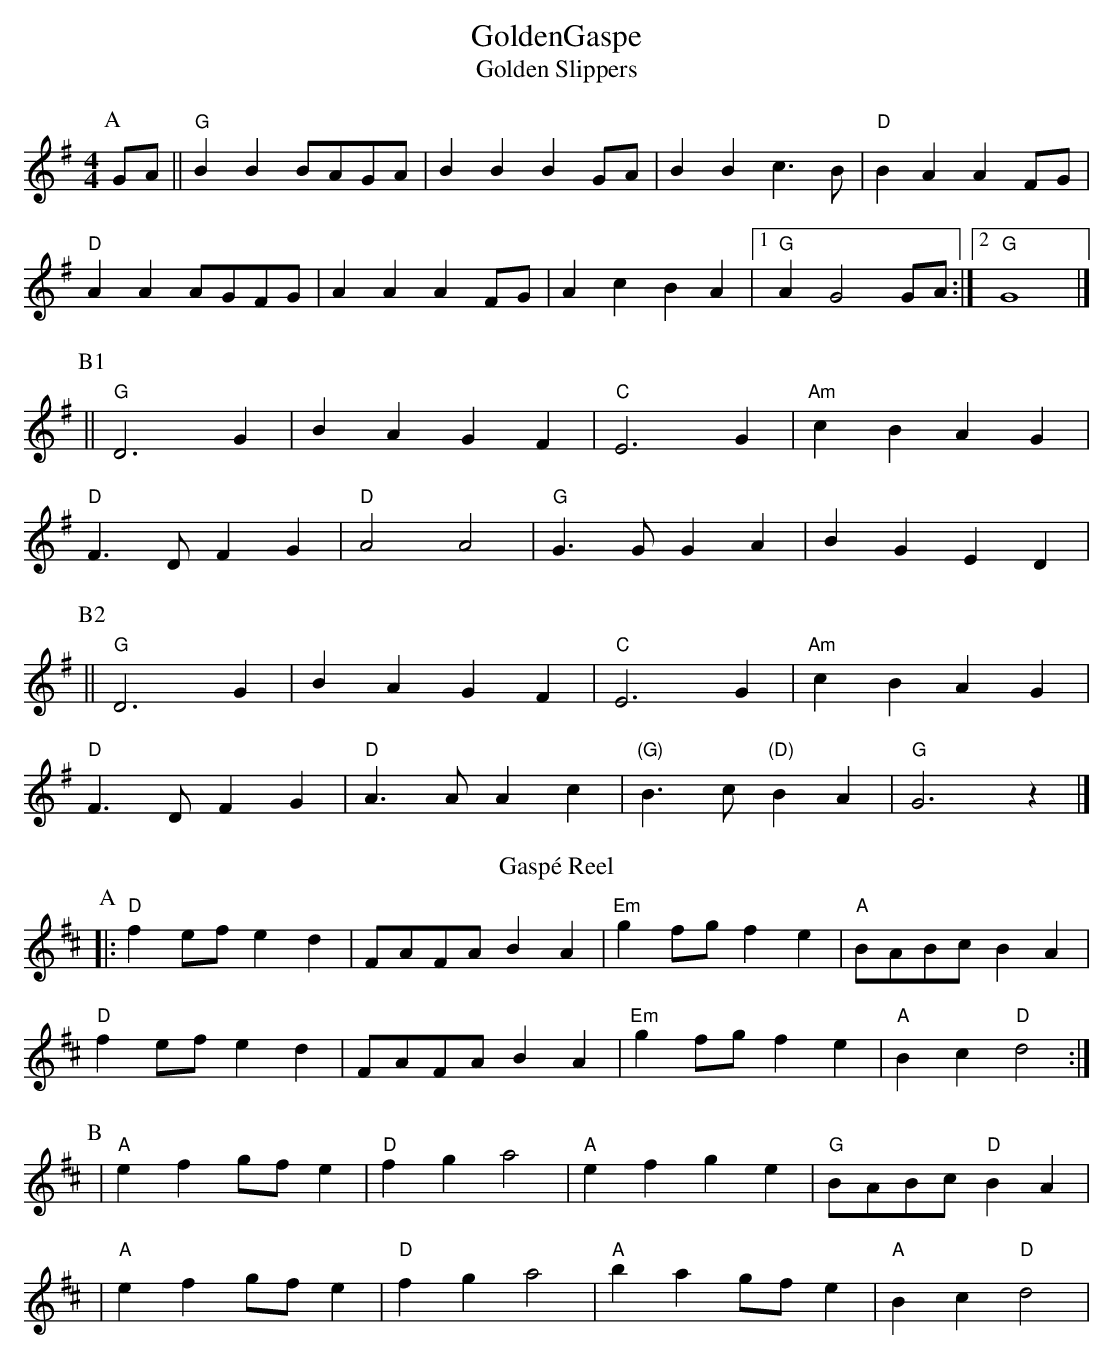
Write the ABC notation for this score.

X:1
T:GoldenGaspe
T:
T:Golden Slippers
M:4/4
L:1/8
K:Gmaj
P:A
GA || "G" B2B2 BAGA | B2B2 B2GA | B2B2 c3B | "D" B2A2 A2FG |
"D" A2A2 AGFG | A2A2 A2FG | A2c2 B2A2 |1 "G" A2G4 GA:|2 "G" G8|]
P:B1
|| "G" D6 G2 | B2A2 G2F2 | "C" E6 G2 | "Am"c2B2 A2G2 |
"D" F3D F2G2 | "D" A4 A4 | "G" G2>G2 G2A2 | B2G2E2D2 |
P:B2
|| "G" D6 G2 | B2A2 G2F2 | "C" E6 G2 | "Am"c2B2 A2G2 |
"D" F3D F2G2 |"D" A2>A2 A2c2 | "(G)"B3c "(D)"B2A2 | "G" G6 z2 |]
T:Gaspé Reel
M:C |
L:1/8
K:Dmaj
P:A
|: "D" f2 ef e2 d2 | FAFA B2 A2 | "Em" g2 fg f2 e2 | "A" BABc B2 A2 |
"D" f2 ef e2 d2 | FAFA B2 A2 | "Em" g2 fg f2 e2 |"A" B2 c2 "D" d4 :|
P:B
|"A" e2 f2 gf e2 | "D" f2 g2 a4 | "A" e2 f2 g2 e2 | "G" BABc "D" B2 A2 |
|"A" e2 f2 gf e2 | "D" f2 g2 a4 | "A" b2 a2 gf e2 | "A" B2 c2 "D" d4|
